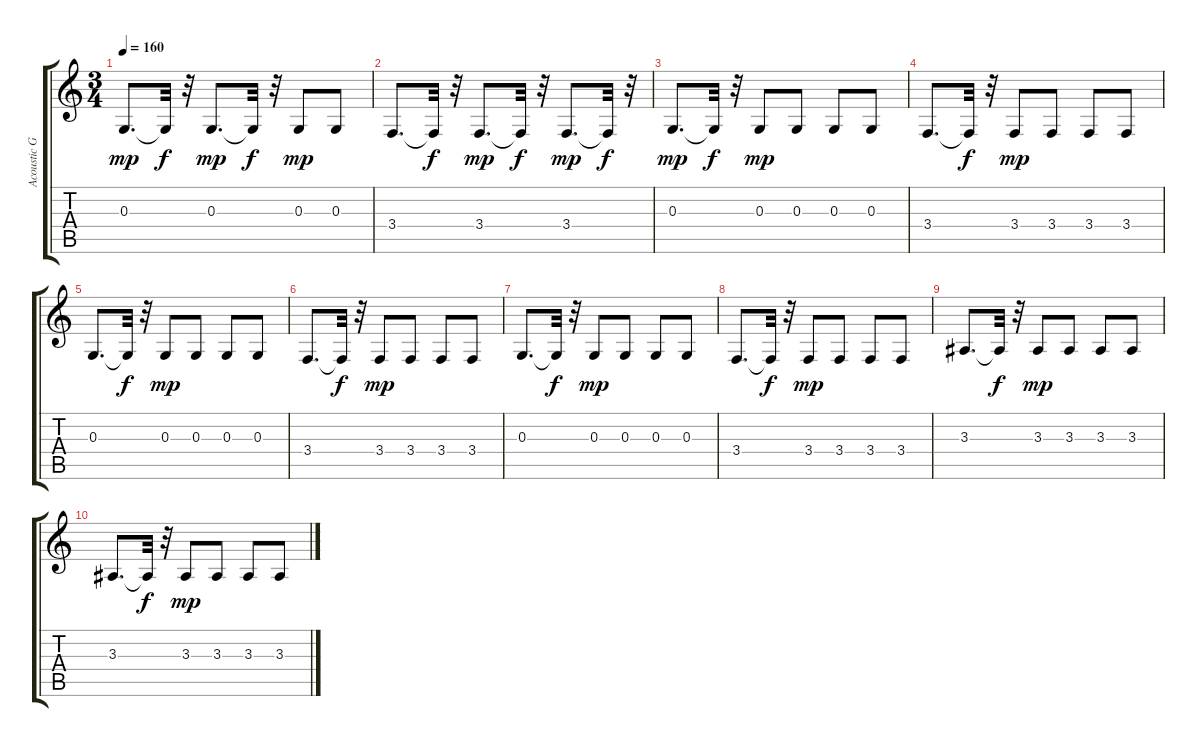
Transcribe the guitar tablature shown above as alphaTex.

\track ("Acoustic Grand Piano" "Acoustic G") {instrument acousticgrandpiano}
\staff {score tabs}
\tuning (E4 B3 G3 D3 A2 E2) {hide}
\ts (3 4)
\tempo 160
\clef g2
\ks c
0.3.8{d dy mp volume 13} 0.3{t}.32{dy f} r.32 0.3.8{d dy mp volume 13} 0.3{t}.32{dy f} r.32 0.3.8{dy mp volume 12} 0.3.8{volume 12} |
3.4.8{d volume 12} 3.4{t}.32{dy f} r.32 3.4.8{d dy mp volume 12} 3.4{t}.32{dy f} r.32 3.4.8{d dy mp volume 11} 3.4{t}.32{dy f} r.32 |
0.3.8{d dy mp volume 11} 0.3{t}.32{dy f} r.32 0.3.8{dy mp volume 10} 0.3.8{volume 10} 0.3.8{volume 10} 0.3.8{volume 10} |
3.4.8{d volume 9} 3.4{t}.32{dy f} r.32 3.4.8{dy mp volume 9} 3.4.8{volume 9} 3.4.8{volume 8} 3.4.8{volume 8} |
0.3.8{d volume 8} 0.3{t}.32{dy f} r.32 0.3.8{dy mp volume 8} 0.3.8{volume 7} 0.3.8{volume 7} 0.3.8{volume 7} |
3.4.8{d volume 7} 3.4{t}.32{dy f} r.32 3.4.8{dy mp volume 6} 3.4.8{volume 6} 3.4.8{volume 6} 3.4.8{volume 6} |
0.3.8{d volume 5} 0.3{t}.32{dy f} r.32 0.3.8{dy mp volume 5} 0.3.8{volume 5} 0.3.8{volume 4} 0.3.8{volume 4} |
3.4.8{d volume 4} 3.4{t}.32{dy f} r.32 3.4.8{dy mp volume 4} 3.4.8{volume 3} 3.4.8{volume 3} 3.4.8{volume 3} |
3.3.8{d volume 3} 3.3{t}.32{dy f} r.32 3.3.8{dy mp volume 2} 3.3.8{volume 2} 3.3.8{volume 2} 3.3.8{volume 2} |
3.3.8{d volume 1} 3.3{t}.32{dy f} r.32 3.3.8{dy mp volume 1} 3.3.8{volume 1} 3.3.8{volume 0} 3.3.8{volume 0}
